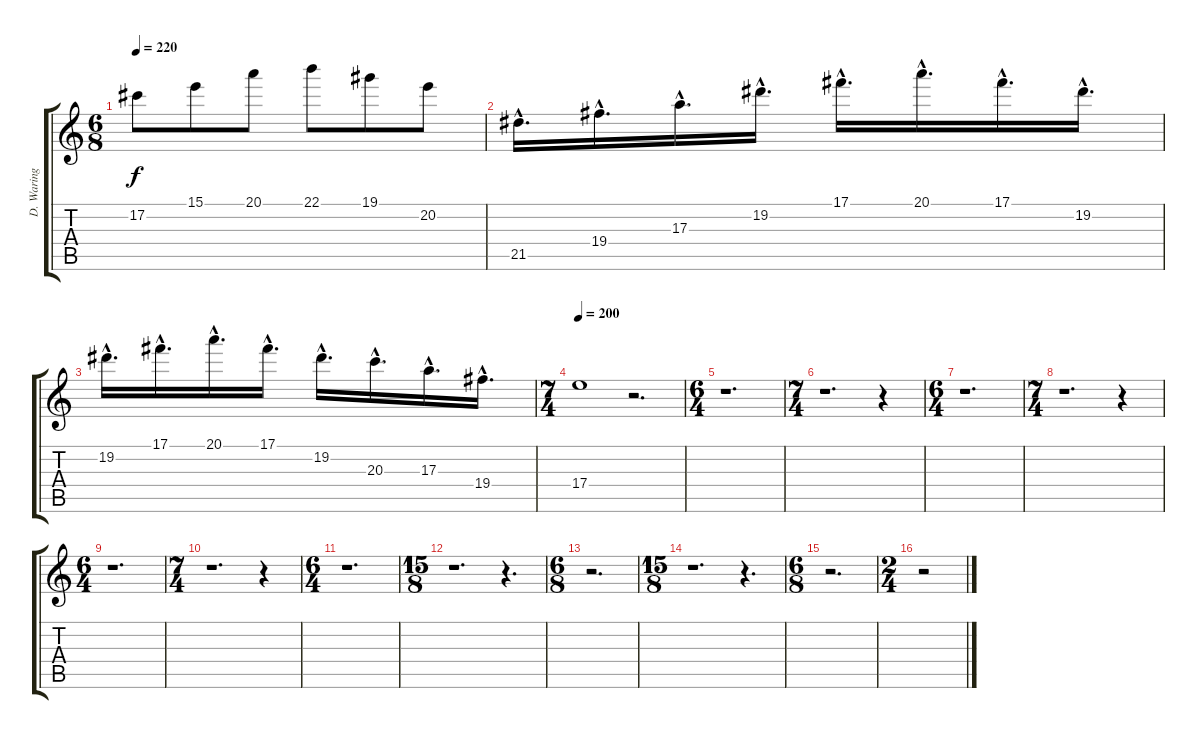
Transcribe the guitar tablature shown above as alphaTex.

\track ("D. Waring Lead Gtr." "D. Waring ") {instrument distortionguitar}
\staff {score tabs}
\tuning (Db4 Ab3 E3 B2 Gb2 Db2) {hide}
\ts (6 8)
\tempo 220
\clef g2
\ks c
17.2.8{dy f} 15.1.8 20.1.8 22.1.8 19.1.8 20.2.8 |
21.5{hac}.16{d} 19.4{hac}.16{d} 17.3{hac}.16{d} 19.2{hac}.16{d} 17.1{hac}.16{d} 20.1{hac}.16{d} 17.1{hac}.16{d} 19.2{hac}.16{d} |
19.2{hac}.16{d} 17.1{hac}.16{d} 20.1{hac}.16{d} 17.1{hac}.16{d} 19.2{hac}.16{d} 20.3{hac}.16{d} 17.3{hac}.16{d} 19.4{hac}.16{d} |
\ts (7 4)
\tempo 200
17.4.1{volume 0} r.2{d} |
\ts (6 4)
r.1{d} |
\ts (7 4)
r.1{d} r.4 |
\ts (6 4)
r.1{d} |
\ts (7 4)
r.1{d} r.4 |
\ts (6 4)
r.1{d} |
\ts (7 4)
r.1{d} r.4 |
\ts (6 4)
r.1{d} |
\ts (15 8)
r.1{d} r.4{d} |
\ts (6 8)
r.2{d} |
\ts (15 8)
r.1{d} r.4{d} |
\ts (6 8)
r.2{d} |
\ts (2 4)
r.2
